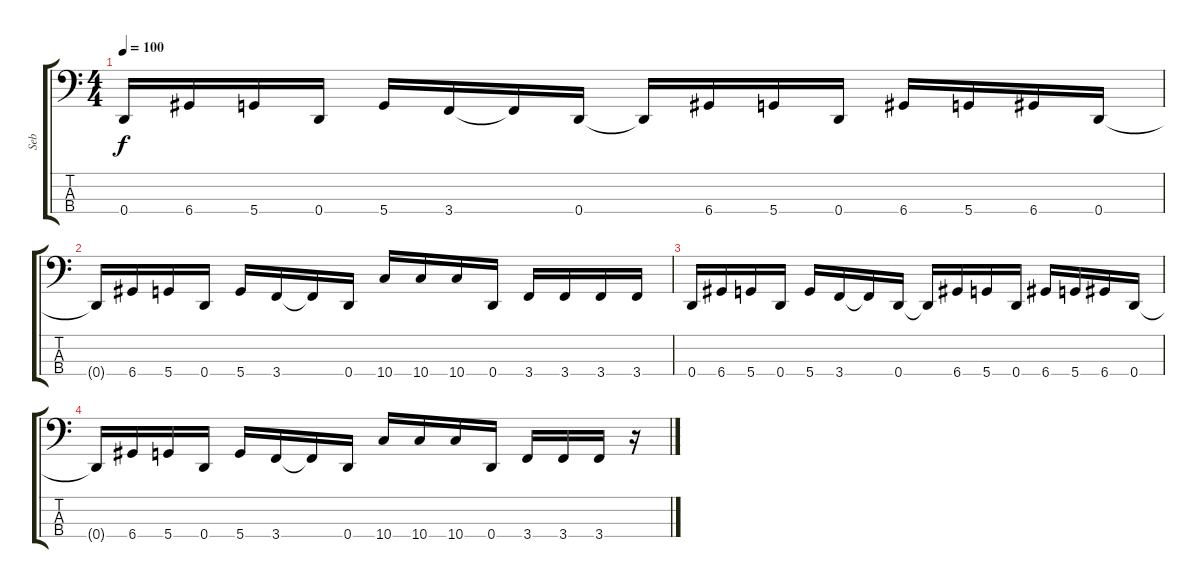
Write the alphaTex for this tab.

\track ("Seb" "Seb") {instrument electricbasspick}
\staff {score tabs}
\tuning (G2 D2 A1 D1) {hide}
\ts (4 4)
\tempo 100
\clef f4
\ks c
0.4.16{dy f} 6.4.16 5.4.16 0.4.16 5.4.16 3.4.16 3.4{t}.16 0.4.16 0.4{t}.16 6.4.16 5.4.16 0.4.16 6.4.16 5.4.16 6.4.16 0.4.16 |
0.4{t}.16 6.4.16 5.4.16 0.4.16 5.4.16 3.4.16 3.4{t}.16 0.4.16 10.4.16 10.4.16 10.4.16 0.4.16 3.4.16 3.4.16 3.4.16 3.4.16 |
0.4.16 6.4.16 5.4.16 0.4.16 5.4.16 3.4.16 3.4{t}.16 0.4.16 0.4{t}.16 6.4.16 5.4.16 0.4.16 6.4.16 5.4.16 6.4.16 0.4.16 |
0.4{t}.16 6.4.16 5.4.16 0.4.16 5.4.16 3.4.16 3.4{t}.16 0.4.16 10.4.16 10.4.16 10.4.16 0.4.16 3.4.16 3.4.16 3.4.16 r.16
